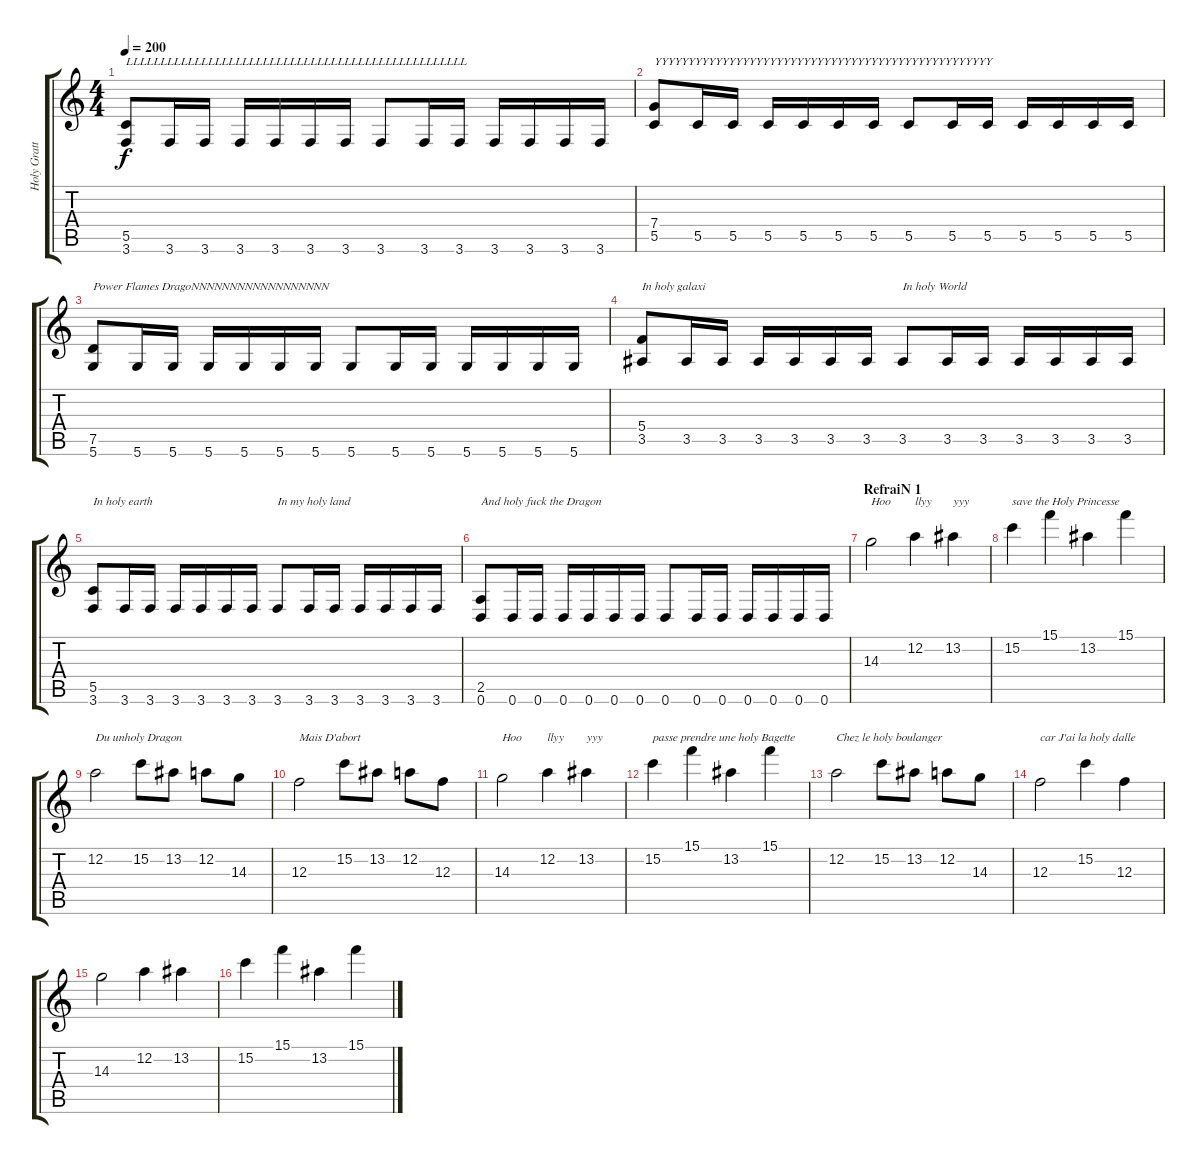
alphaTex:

\track ("Holy Gratte 1" "Holy Gratt") {instrument distortionguitar}
\staff {score tabs}
\tuning (D4 A3 F3 C3 G2 D2) {hide}
\ts (4 4)
\tempo 200
\clef g2
\ks c
(5.5 3.6).8{txt "LLLLLLLLLLLLLLLLLLLLLLLLLLLLLLLLLLLLLLLLLLLLLLLLLL" dy f} 3.6.16 3.6.16 3.6.16 3.6.16 3.6.16 3.6.16 3.6.8 3.6.16 3.6.16 3.6.16 3.6.16 3.6.16 3.6.16 |
(7.4 5.5).8{txt "YYYYYYYYYYYYYYYYYYYYYYYYYYYYYYYYYYYYYYYYYYYYYYYYYY"} 5.5.16 5.5.16 5.5.16 5.5.16 5.5.16 5.5.16 5.5.8 5.5.16 5.5.16 5.5.16 5.5.16 5.5.16 5.5.16 |
(7.5 5.6).8{txt "Power Flames DragoNNNNNNNNNNNNNNNNNN"} 5.6.16 5.6.16 5.6.16 5.6.16 5.6.16 5.6.16 5.6.8 5.6.16 5.6.16 5.6.16 5.6.16 5.6.16 5.6.16 |
(5.4 3.5).8{txt "In holy galaxi"} 3.5.16 3.5.16 3.5.16 3.5.16 3.5.16 3.5.16 3.5.8{txt "In holy World"} 3.5.16 3.5.16 3.5.16 3.5.16 3.5.16 3.5.16 |
(5.5 3.6).8{txt "In holy earth"} 3.6.16 3.6.16 3.6.16 3.6.16 3.6.16 3.6.16 3.6.8{txt "In my holy land"} 3.6.16 3.6.16 3.6.16 3.6.16 3.6.16 3.6.16 |
(2.5 0.6).8{txt "And holy fuck the Dragon"} 0.6.16 0.6.16 0.6.16 0.6.16 0.6.16 0.6.16 0.6.8 0.6.16 0.6.16 0.6.16 0.6.16 0.6.16 0.6.16 |
\section ("" "RefraiN 1")
14.3.2{txt "Hoo"} 12.2.4{txt "llyy"} 13.2.4{txt "yyy"} |
15.2.4{txt "save the Holy Princesse"} 15.1.4 13.2.4 15.1.4 |
12.2.2{txt "Du unholy Dragon"} 15.2.8 13.2.8 12.2.8 14.3.8 |
12.3.2{txt "Mais D'abort"} 15.2.8 13.2.8 12.2.8 12.3.8 |
14.3.2{txt "Hoo"} 12.2.4{txt "llyy"} 13.2.4{txt "yyy"} |
15.2.4{txt "passe prendre une holy Bagette"} 15.1.4 13.2.4 15.1.4 |
12.2.2{txt "Chez le holy boulanger"} 15.2.8 13.2.8 12.2.8 14.3.8 |
12.3.2{txt "car J'ai la holy dalle"} 15.2.4 12.3.4 |
14.3.2 12.2.4 13.2.4 |
15.2.4 15.1.4 13.2.4 15.1.4
